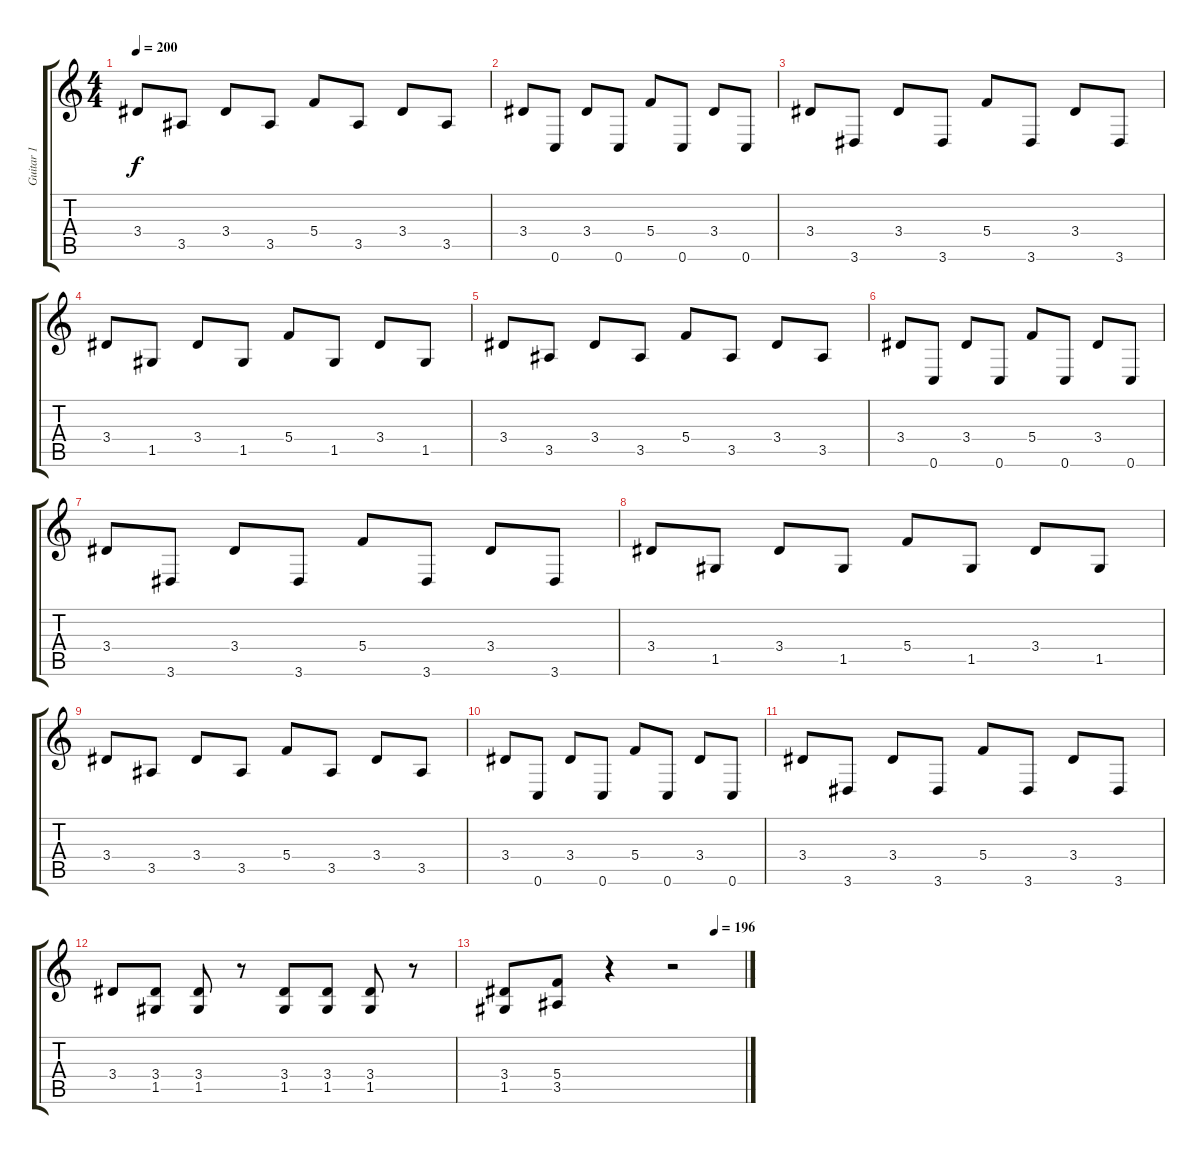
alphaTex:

\track ("Guitar 1" "Guitar 1") {instrument distortionguitar}
\staff {score tabs}
\tuning (D4 A3 F3 C3 G2 C2) {hide}
\ts (4 4)
\tempo 200
\clef g2
\ks c
3.4.8{dy f} 3.5.8 3.4.8 3.5.8 5.4.8 3.5.8 3.4.8 3.5.8 |
3.4.8 0.6.8 3.4.8 0.6.8 5.4.8 0.6.8 3.4.8 0.6.8 |
3.4.8 3.6.8 3.4.8 3.6.8 5.4.8 3.6.8 3.4.8 3.6.8 |
3.4.8 1.5.8 3.4.8 1.5.8 5.4.8 1.5.8 3.4.8 1.5.8 |
3.4.8 3.5.8 3.4.8 3.5.8 5.4.8 3.5.8 3.4.8 3.5.8 |
3.4.8 0.6.8 3.4.8 0.6.8 5.4.8 0.6.8 3.4.8 0.6.8 |
3.4.8 3.6.8 3.4.8 3.6.8 5.4.8 3.6.8 3.4.8 3.6.8 |
3.4.8 1.5.8 3.4.8 1.5.8 5.4.8 1.5.8 3.4.8 1.5.8 |
3.4.8 3.5.8 3.4.8 3.5.8 5.4.8 3.5.8 3.4.8 3.5.8 |
3.4.8 0.6.8 3.4.8 0.6.8 5.4.8 0.6.8 3.4.8 0.6.8 |
3.4.8 3.6.8 3.4.8 3.6.8 5.4.8 3.6.8 3.4.8 3.6.8 |
3.4.8 (3.4 1.5).8 (3.4 1.5).8 r.8 (3.4 1.5).8 (3.4 1.5).8 (3.4 1.5).8 r.8 |
\tempo (196 0.875)
(3.4 1.5).8 (5.4 3.5).8 r.4 r.2
